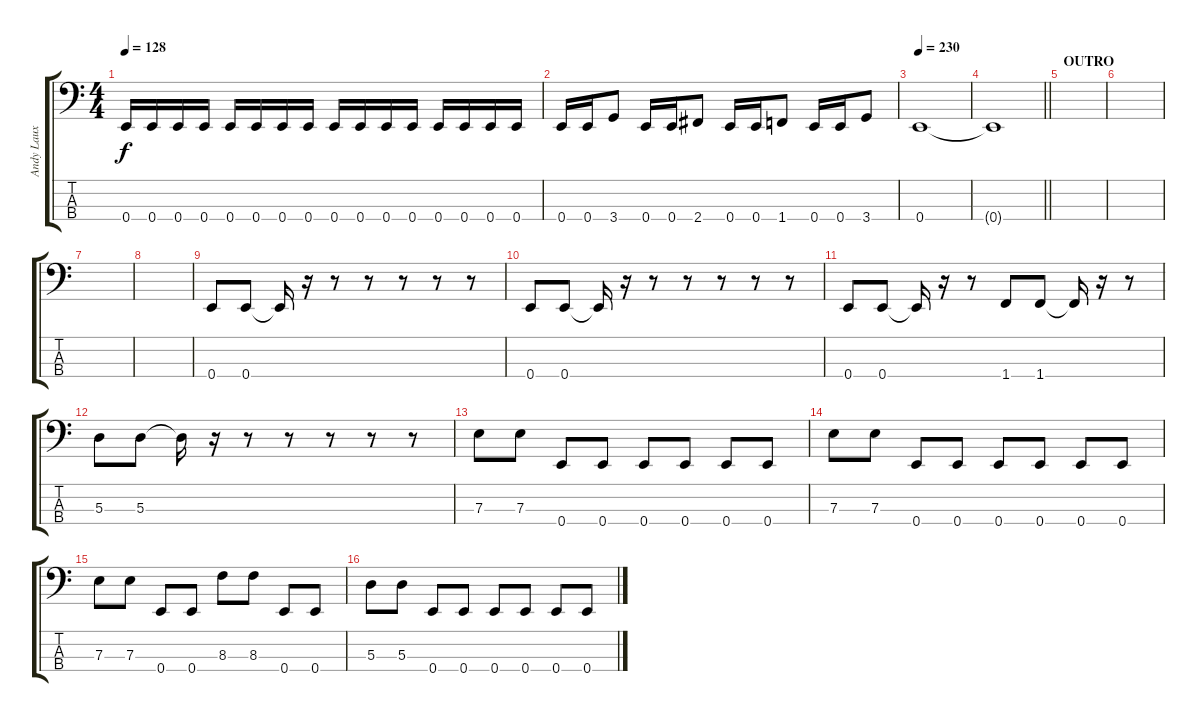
\track ("Andy Laux" "Andy Laux") {instrument electricbasspick}
\staff {score tabs}
\tuning (G2 D2 A1 E1) {hide}
\ts (4 4)
\tempo 128
\clef f4
\ks c
0.4.16{dy f} 0.4.16 0.4.16 0.4.16 0.4.16 0.4.16 0.4.16 0.4.16 0.4.16 0.4.16 0.4.16 0.4.16 0.4.16 0.4.16 0.4.16 0.4.16 |
0.4.16 0.4.16 3.4.8 0.4.16 0.4.16 2.4.8 0.4.16 0.4.16 1.4.8 0.4.16 0.4.16 3.4.8 |
\tempo 230
0.4.1 |
\barLineRight lightlight
0.4{t}.1 |
\section ("" "OUTRO")
|
|
|
|
0.4.8{instrument slapbass1} 0.4.8 0.4{t}.16 r.16 r.8 r.8 r.8 r.8 r.8 |
0.4.8 0.4.8 0.4{t}.16 r.16 r.8 r.8 r.8 r.8 r.8 |
0.4.8 0.4.8 0.4{t}.16 r.16 r.8 1.4.8 1.4.8 1.4{t}.16 r.16 r.8 |
5.3.8{instrument electricbasspick} 5.3.8 5.3{t}.16 r.16 r.8 r.8 r.8 r.8 r.8 |
7.3.8 7.3.8 0.4.8 0.4.8 0.4.8 0.4.8 0.4.8 0.4.8 |
7.3.8 7.3.8 0.4.8 0.4.8 0.4.8 0.4.8 0.4.8 0.4.8 |
7.3.8 7.3.8 0.4.8 0.4.8 8.3.8 8.3.8 0.4.8 0.4.8 |
5.3.8 5.3.8 0.4.8 0.4.8 0.4.8 0.4.8 0.4.8 0.4.8
